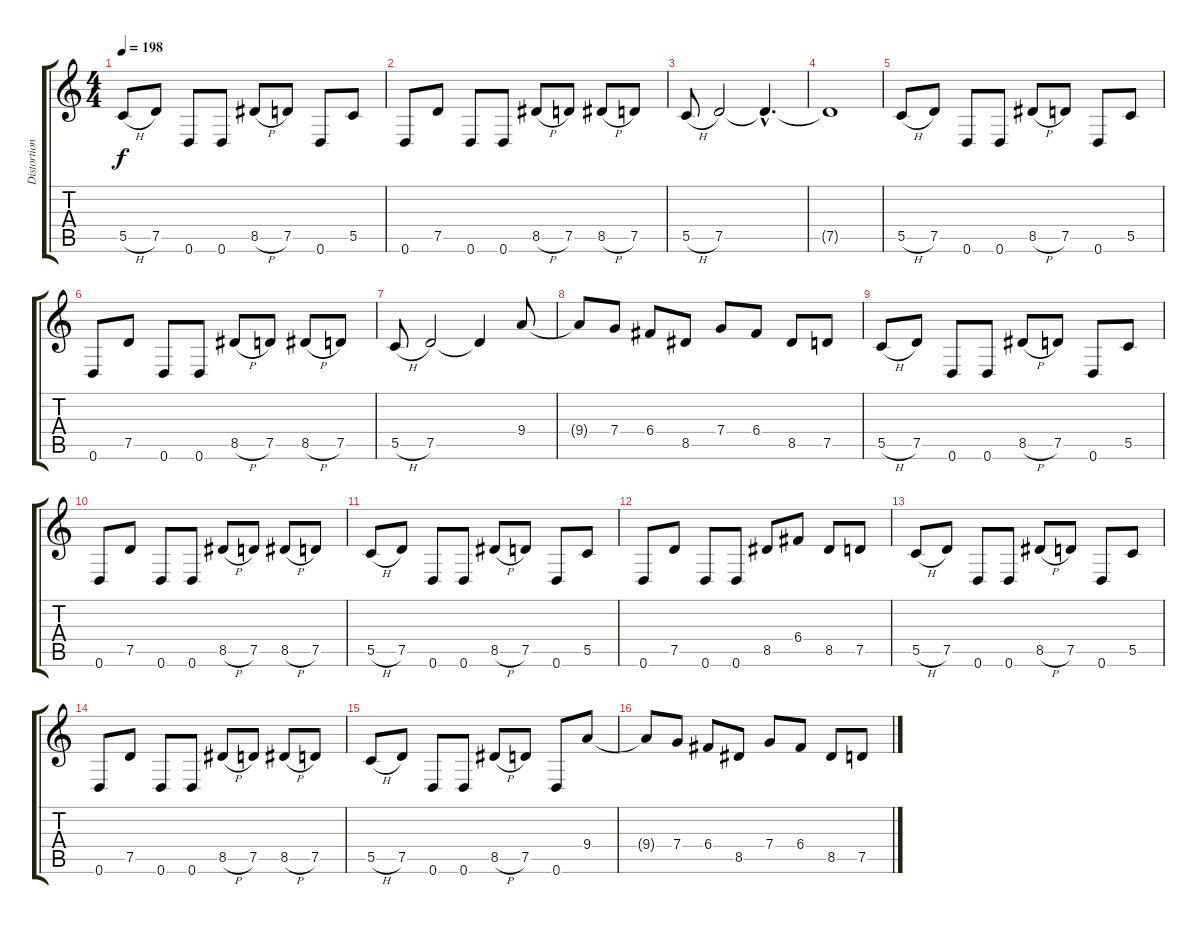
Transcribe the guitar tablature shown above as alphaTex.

\track ("Distortion Guitar 2" "Distortion") {instrument distortionguitar}
\staff {score tabs}
\tuning (D4 A3 F3 C3 G2 D2) {hide}
\ts (4 4)
\tempo 198
\clef g2
\ks c
5.5{h}.8{dy f instrument guitarharmonics} 7.5.8 0.6.8{instrument distortionguitar} 0.6.8 8.5{h}.8{instrument guitarharmonics} 7.5.8 0.6.8{instrument distortionguitar} 5.5.8 |
0.6.8 7.5.8 0.6.8 0.6.8 8.5{h}.8{instrument guitarharmonics} 7.5.8 8.5{h}.8 7.5.8 |
5.5{h}.8 7.5.2 7.5{hac t}.4{d} |
7.5{t}.1 |
5.5{h}.8 7.5.8 0.6.8{instrument distortionguitar} 0.6.8 8.5{h}.8{instrument guitarharmonics} 7.5.8 0.6.8{instrument distortionguitar} 5.5.8 |
0.6.8 7.5.8 0.6.8 0.6.8 8.5{h}.8{instrument guitarharmonics} 7.5.8 8.5{h}.8 7.5.8 |
5.5{h}.8 7.5.2 7.5{t}.4 9.4.8{volume 12 balance 8 instrument guitarharmonics} |
9.4{t}.8 7.4.8{instrument distortionguitar} 6.4.8 8.5.8 7.4.8{instrument guitarharmonics} 6.4.8{instrument distortionguitar} 8.5.8 7.5.8 |
5.5{h}.8{instrument guitarharmonics} 7.5.8 0.6.8{instrument distortionguitar} 0.6.8 8.5{h}.8{instrument guitarharmonics} 7.5.8 0.6.8{instrument distortionguitar} 5.5.8 |
0.6.8 7.5.8 0.6.8 0.6.8 8.5{h}.8{instrument guitarharmonics} 7.5.8 8.5{h}.8 7.5.8 |
5.5{h}.8 7.5.8 0.6.8{instrument distortionguitar} 0.6.8 8.5{h}.8{instrument guitarharmonics} 7.5.8 0.6.8{instrument distortionguitar} 5.5.8 |
0.6.8 7.5.8 0.6.8 0.6.8 8.5.8 6.4.8 8.5.8 7.5.8 |
5.5{h}.8{instrument guitarharmonics} 7.5.8 0.6.8{instrument distortionguitar} 0.6.8 8.5{h}.8{instrument guitarharmonics} 7.5.8 0.6.8{instrument distortionguitar} 5.5.8 |
0.6.8 7.5.8 0.6.8 0.6.8 8.5{h}.8{instrument guitarharmonics} 7.5.8 8.5{h}.8 7.5.8 |
5.5{h}.8 7.5.8 0.6.8{instrument distortionguitar} 0.6.8 8.5{h}.8{instrument guitarharmonics} 7.5.8 0.6.8{instrument distortionguitar} 9.4.8{instrument guitarharmonics} |
9.4{t}.8 7.4.8{instrument distortionguitar} 6.4.8 8.5.8 7.4.8{instrument guitarharmonics} 6.4.8{instrument distortionguitar} 8.5.8 7.5.8
